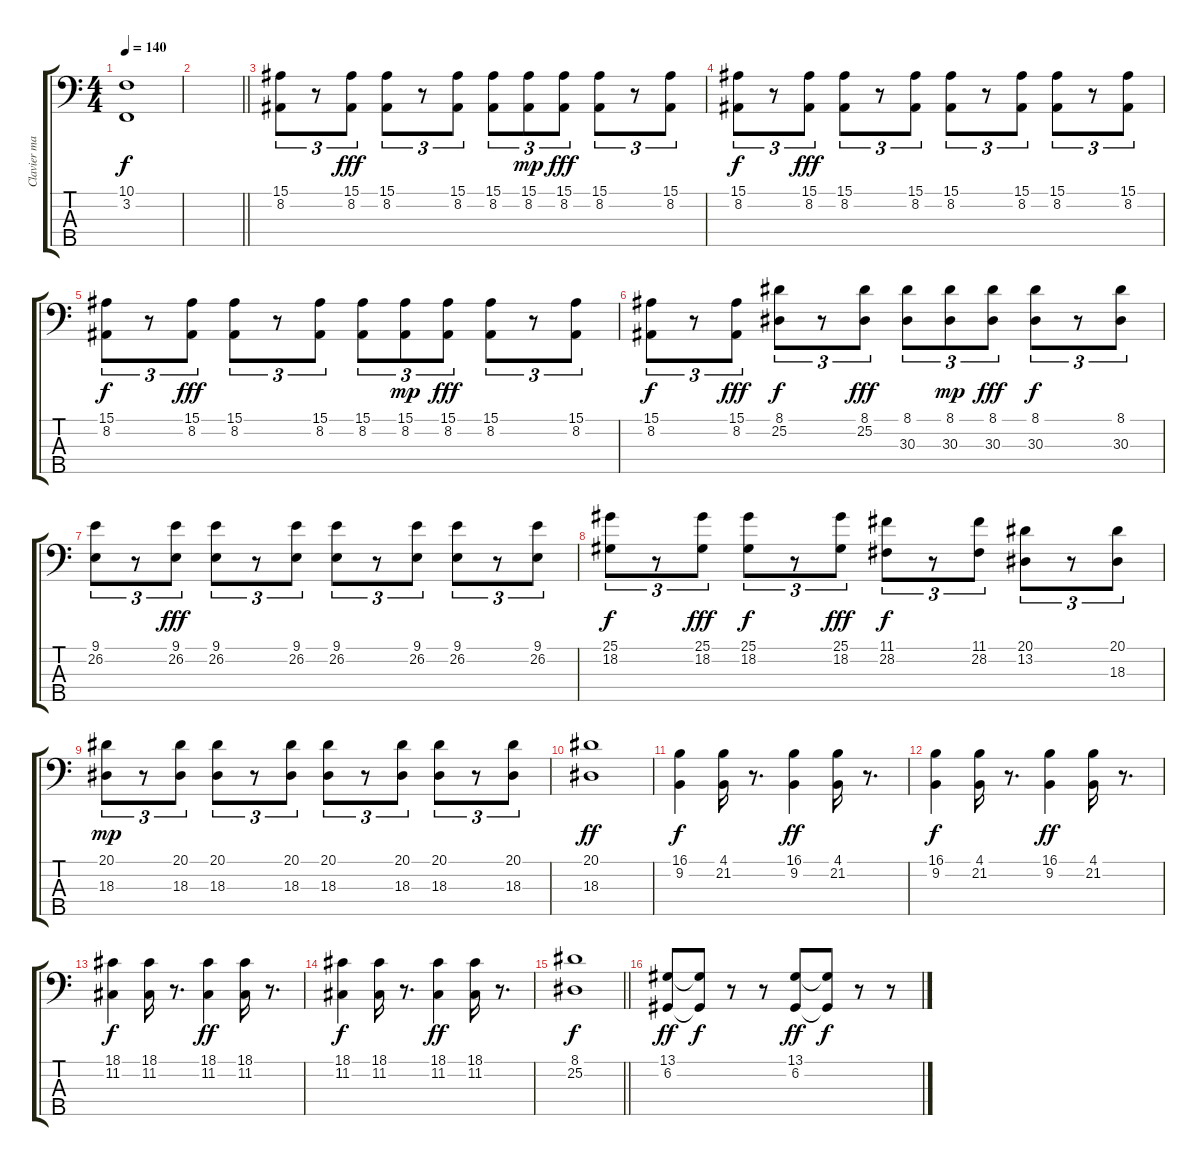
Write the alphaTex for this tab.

\track ("Clavier main gauche 1" "Clavier ma") {instrument stringensemble2}
\staff {score tabs}
\tuning (G2 D2 A1 E1 B0) {hide}
\ts (4 4)
\tempo 140
\clef f4
\ks c
(10.1{t} 3.2{t}).1{dy f} |
\barLineRight lightlight
|
(15.1 8.2).8{tu (3 2) volume 6 instrument stringensemble1} r.8{tu (3 2)} (15.1 8.2).8{tu (3 2) dy fff} (15.1 8.2).8{tu (3 2)} r.8{tu (3 2)} (15.1 8.2).8{tu (3 2)} (15.1 8.2).8{tu (3 2)} (15.1 8.2).8{tu (3 2) dy mp} (15.1 8.2).8{tu (3 2) dy fff} (15.1 8.2).8{tu (3 2)} r.8{tu (3 2)} (15.1 8.2).8{tu (3 2)} |
(15.1 8.2).8{tu (3 2) dy f} r.8{tu (3 2)} (15.1 8.2).8{tu (3 2) dy fff} (15.1 8.2).8{tu (3 2)} r.8{tu (3 2)} (15.1 8.2).8{tu (3 2)} (15.1 8.2).8{tu (3 2)} r.8{tu (3 2)} (15.1 8.2).8{tu (3 2)} (15.1 8.2).8{tu (3 2)} r.8{tu (3 2)} (15.1 8.2).8{tu (3 2)} |
(15.1 8.2).8{tu (3 2) dy f} r.8{tu (3 2)} (15.1 8.2).8{tu (3 2) dy fff} (15.1 8.2).8{tu (3 2)} r.8{tu (3 2)} (15.1 8.2).8{tu (3 2)} (15.1 8.2).8{tu (3 2)} (15.1 8.2).8{tu (3 2) dy mp} (15.1 8.2).8{tu (3 2) dy fff} (15.1 8.2).8{tu (3 2)} r.8{tu (3 2)} (15.1 8.2).8{tu (3 2)} |
(15.1 8.2).8{tu (3 2) dy f instrument stringensemble1} r.8{tu (3 2)} (15.1 8.2).8{tu (3 2) dy fff} (8.1 25.2).8{tu (3 2) dy f} r.8{tu (3 2)} (8.1 25.2).8{tu (3 2) dy fff} (8.1 30.3).8{tu (3 2)} (8.1 30.3).8{tu (3 2) dy mp} (8.1 30.3).8{tu (3 2) dy fff} (8.1 30.3).8{tu (3 2) dy f} r.8{tu (3 2)} (8.1 30.3).8{tu (3 2)} |
(9.1 26.2).8{tu (3 2)} r.8{tu (3 2)} (9.1 26.2).8{tu (3 2) dy fff} (9.1 26.2).8{tu (3 2)} r.8{tu (3 2)} (9.1 26.2).8{tu (3 2)} (9.1 26.2).8{tu (3 2)} r.8{tu (3 2)} (9.1 26.2).8{tu (3 2)} (9.1 26.2).8{tu (3 2)} r.8{tu (3 2)} (9.1 26.2).8{tu (3 2)} |
(25.1 18.2).8{tu (3 2) dy f} r.8{tu (3 2)} (25.1 18.2).8{tu (3 2) dy fff} (25.1 18.2).8{tu (3 2) dy f} r.8{tu (3 2)} (25.1 18.2).8{tu (3 2) dy fff} (11.1 28.2).8{tu (3 2) dy f} r.8{tu (3 2)} (11.1 28.2).8{tu (3 2)} (20.1 13.2).8{tu (3 2)} r.8{tu (3 2)} (20.1 18.3).8{tu (3 2)} |
(20.1 18.3).8{tu (3 2) dy mp} r.8{tu (3 2)} (20.1 18.3).8{tu (3 2)} (20.1 18.3).8{tu (3 2)} r.8{tu (3 2)} (20.1 18.3).8{tu (3 2)} (20.1 18.3).8{tu (3 2)} r.8{tu (3 2)} (20.1 18.3).8{tu (3 2)} (20.1 18.3).8{tu (3 2)} r.8{tu (3 2)} (20.1 18.3).8{tu (3 2)} |
(20.1 18.3).1{dy ff} |
(16.1 9.2).4{dy f volume 13} (4.1 21.2).16 r.8{d} (16.1 9.2).4{dy ff} (4.1 21.2).16 r.8{d} |
(16.1 9.2).4{dy f volume 13} (4.1 21.2).16 r.8{d} (16.1 9.2).4{dy ff} (4.1 21.2).16 r.8{d} |
(18.1 11.2).4{dy f volume 13} (18.1 11.2).16 r.8{d} (18.1 11.2).4{dy ff} (18.1 11.2).16 r.8{d} |
(18.1 11.2).4{dy f volume 13} (18.1 11.2).16 r.8{d} (18.1 11.2).4{dy ff} (18.1 11.2).16 r.8{d} |
\barLineRight lightlight
(8.1 25.2).1{dy f} |
(13.1 6.2).8{dy ff} (13.1{t} 6.2{t}).8{dy f} r.8 r.8 (13.1 6.2).8{dy ff} (13.1{t} 6.2{t}).8{dy f} r.8 r.8
